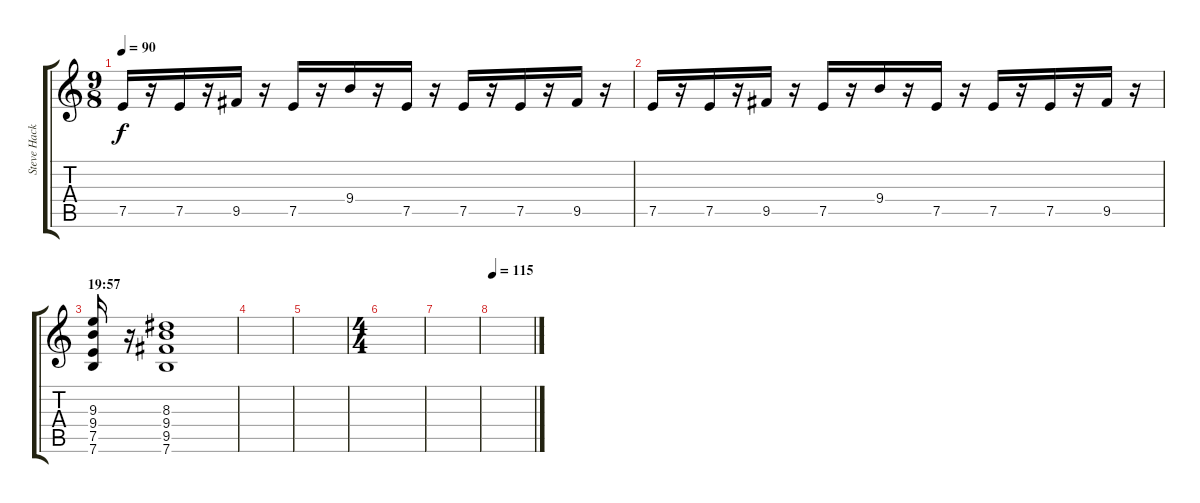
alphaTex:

\track ("Steve Hackett (electric guitar 1)" "Steve Hack") {instrument electricguitarclean}
\staff {score tabs}
\tuning (E4 B3 G3 D3 A2 E2) {hide}
\ts (9 8)
\tempo 90
\clef g2
\ks c
7.5.16{dy f} r.16 7.5.16 r.16 9.5.16 r.16 7.5.16 r.16 9.4.16 r.16 7.5.16 r.16 7.5.16 r.16 7.5.16 r.16 9.5.16 r.16 |
7.5.16 r.16 7.5.16 r.16 9.5.16 r.16 7.5.16 r.16 9.4.16 r.16 7.5.16 r.16 7.5.16 r.16 7.5.16 r.16 9.5.16 r.16 |
\section ("" "19:57")
(9.3 9.4 7.5 7.6).16 r.16 (8.3 9.4 9.5 7.6).1 |
|
|
\ts (4 4)
|
|
\tempo 115
